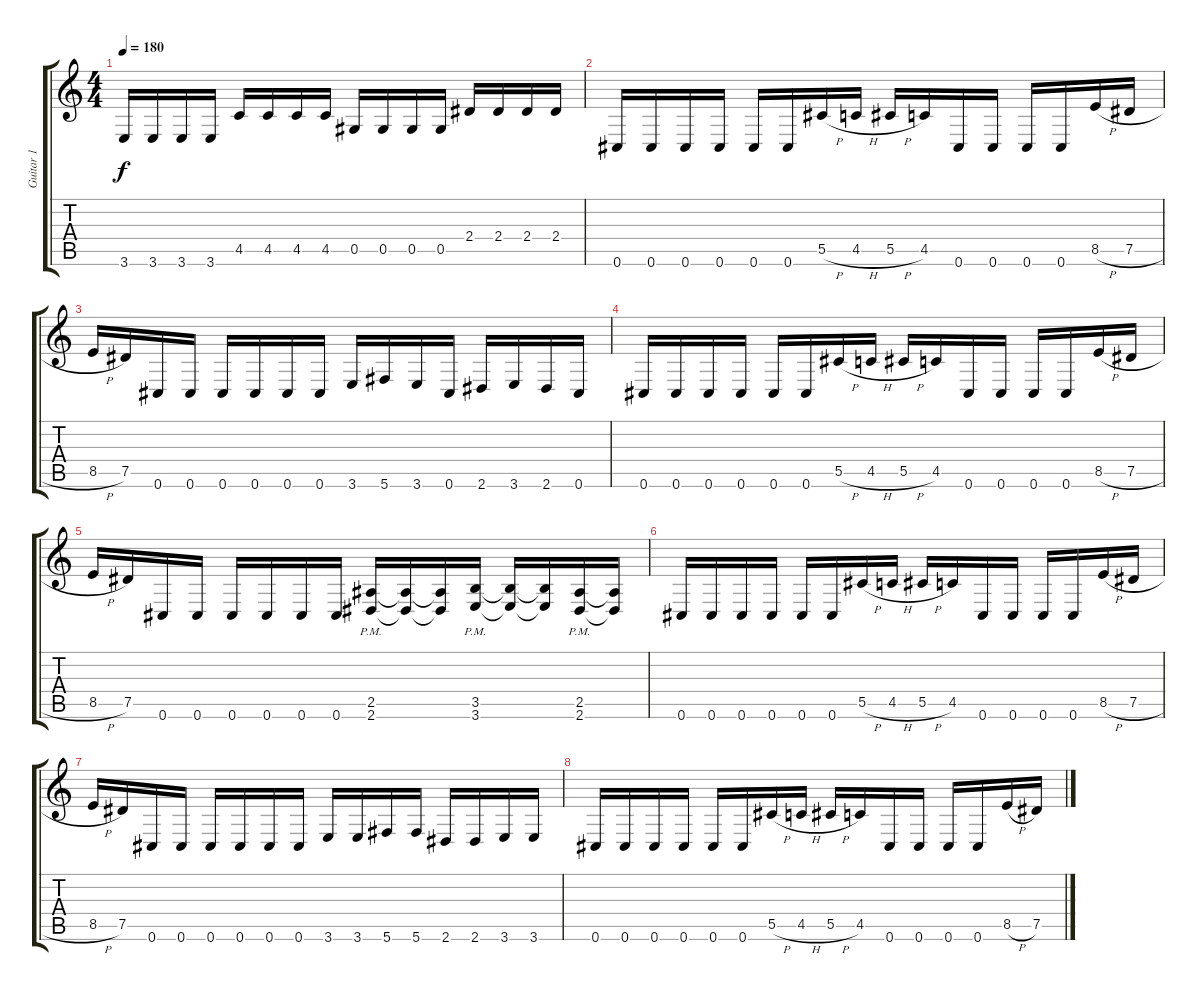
\track ("Guitar 1" "Guitar 1") {instrument distortionguitar}
\staff {score tabs}
\tuning (Eb4 Bb3 Gb3 Db3 Ab2 Db2) {hide}
\ts (4 4)
\tempo 180
\clef g2
\ks c
3.6.16{dy f} 3.6.16 3.6.16 3.6.16 4.5.16 4.5.16 4.5.16 4.5.16 0.5.16 0.5.16 0.5.16 0.5.16 2.4.16 2.4.16 2.4.16 2.4.16 |
0.6.16 0.6.16 0.6.16 0.6.16 0.6.16 0.6.16 5.5{h}.16 4.5{h}.16 5.5{h}.16 4.5.16 0.6.16 0.6.16 0.6.16 0.6.16 8.5{h}.16 7.5{h}.16 |
8.5{h}.16 7.5.16 0.6.16 0.6.16 0.6.16 0.6.16 0.6.16 0.6.16 3.6.16 5.6.16 3.6.16 0.6.16 2.6.16 3.6.16 2.6.16 0.6.16 |
0.6.16 0.6.16 0.6.16 0.6.16 0.6.16 0.6.16 5.5{h}.16 4.5{h}.16 5.5{h}.16 4.5.16 0.6.16 0.6.16 0.6.16 0.6.16 8.5{h}.16 7.5{h}.16 |
8.5{h}.16 7.5.16 0.6.16 0.6.16 0.6.16 0.6.16 0.6.16 0.6.16 (2.5{pm} 2.6{pm}).16 (2.5{t} 2.6{t}).16 (2.5{t} 2.6{t}).16 (3.5{pm} 3.6{pm}).16 (3.5{t} 3.6{t}).16 (3.5{t} 3.6{t}).16 (2.5{pm} 2.6{pm}).16 (2.5{t} 2.6{t}).16 |
0.6.16 0.6.16 0.6.16 0.6.16 0.6.16 0.6.16 5.5{h}.16 4.5{h}.16 5.5{h}.16 4.5.16 0.6.16 0.6.16 0.6.16 0.6.16 8.5{h}.16 7.5{h}.16 |
8.5{h}.16 7.5.16 0.6.16 0.6.16 0.6.16 0.6.16 0.6.16 0.6.16 3.6.16 3.6.16 5.6.16 5.6.16 2.6.16 2.6.16 3.6.16 3.6.16 |
0.6.16 0.6.16 0.6.16 0.6.16 0.6.16 0.6.16 5.5{h}.16 4.5{h}.16 5.5{h}.16 4.5.16 0.6.16 0.6.16 0.6.16 0.6.16 8.5{h}.16 7.5{h}.16
